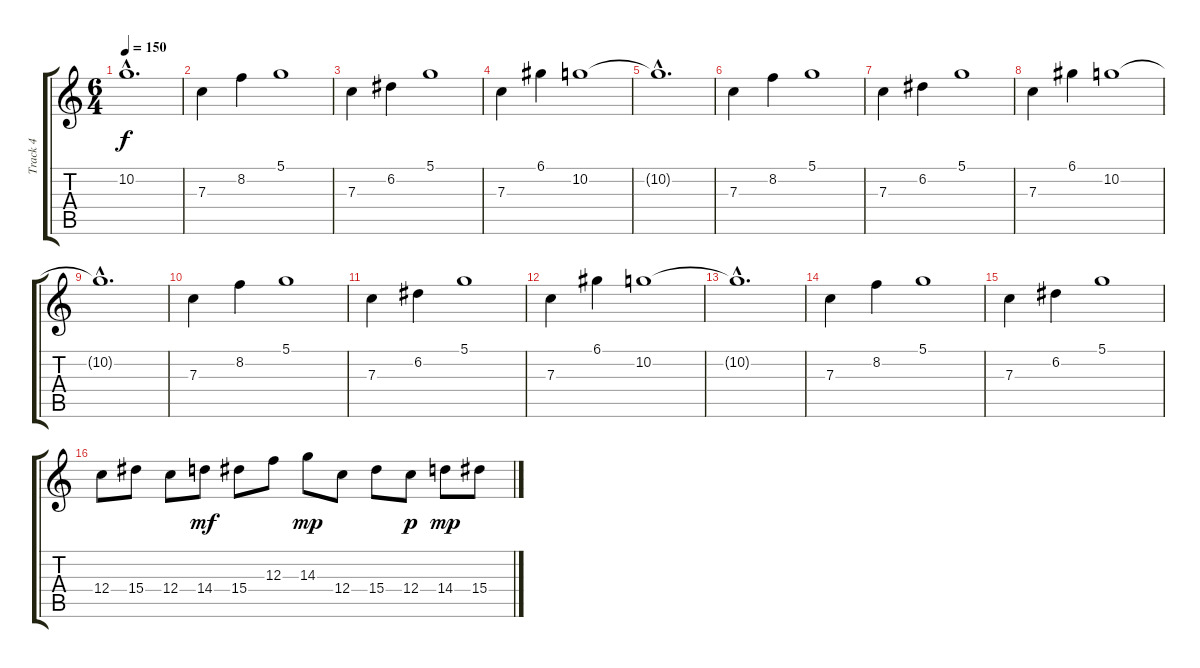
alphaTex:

\track ("Track 4" "Track 4") {instrument acousticguitarsteel}
\staff {score tabs}
\tuning (D4 A3 F3 C3 G2 C2) {hide}
\ts (6 4)
\tempo 150
\clef g2
\ks c
10.2{hac t}.1{d dy f} |
7.3.4 8.2.4 5.1.1 |
7.3.4 6.2.4 5.1.1 |
7.3.4 6.1.4 10.2.1 |
10.2{hac t}.1{d} |
7.3.4 8.2.4 5.1.1 |
7.3.4 6.2.4 5.1.1 |
7.3.4 6.1.4 10.2.1 |
10.2{hac t}.1{d} |
7.3.4 8.2.4 5.1.1 |
7.3.4 6.2.4 5.1.1 |
7.3.4 6.1.4 10.2.1 |
10.2{hac t}.1{d} |
7.3.4 8.2.4 5.1.1 |
7.3.4 6.2.4 5.1.1 |
12.4.8 15.4.8 12.4.8 14.4.8{dy mf} 15.4.8 12.3.8 14.3.8{dy mp} 12.4.8 15.4.8 12.4.8{dy p} 14.4.8{dy mp} 15.4.8
